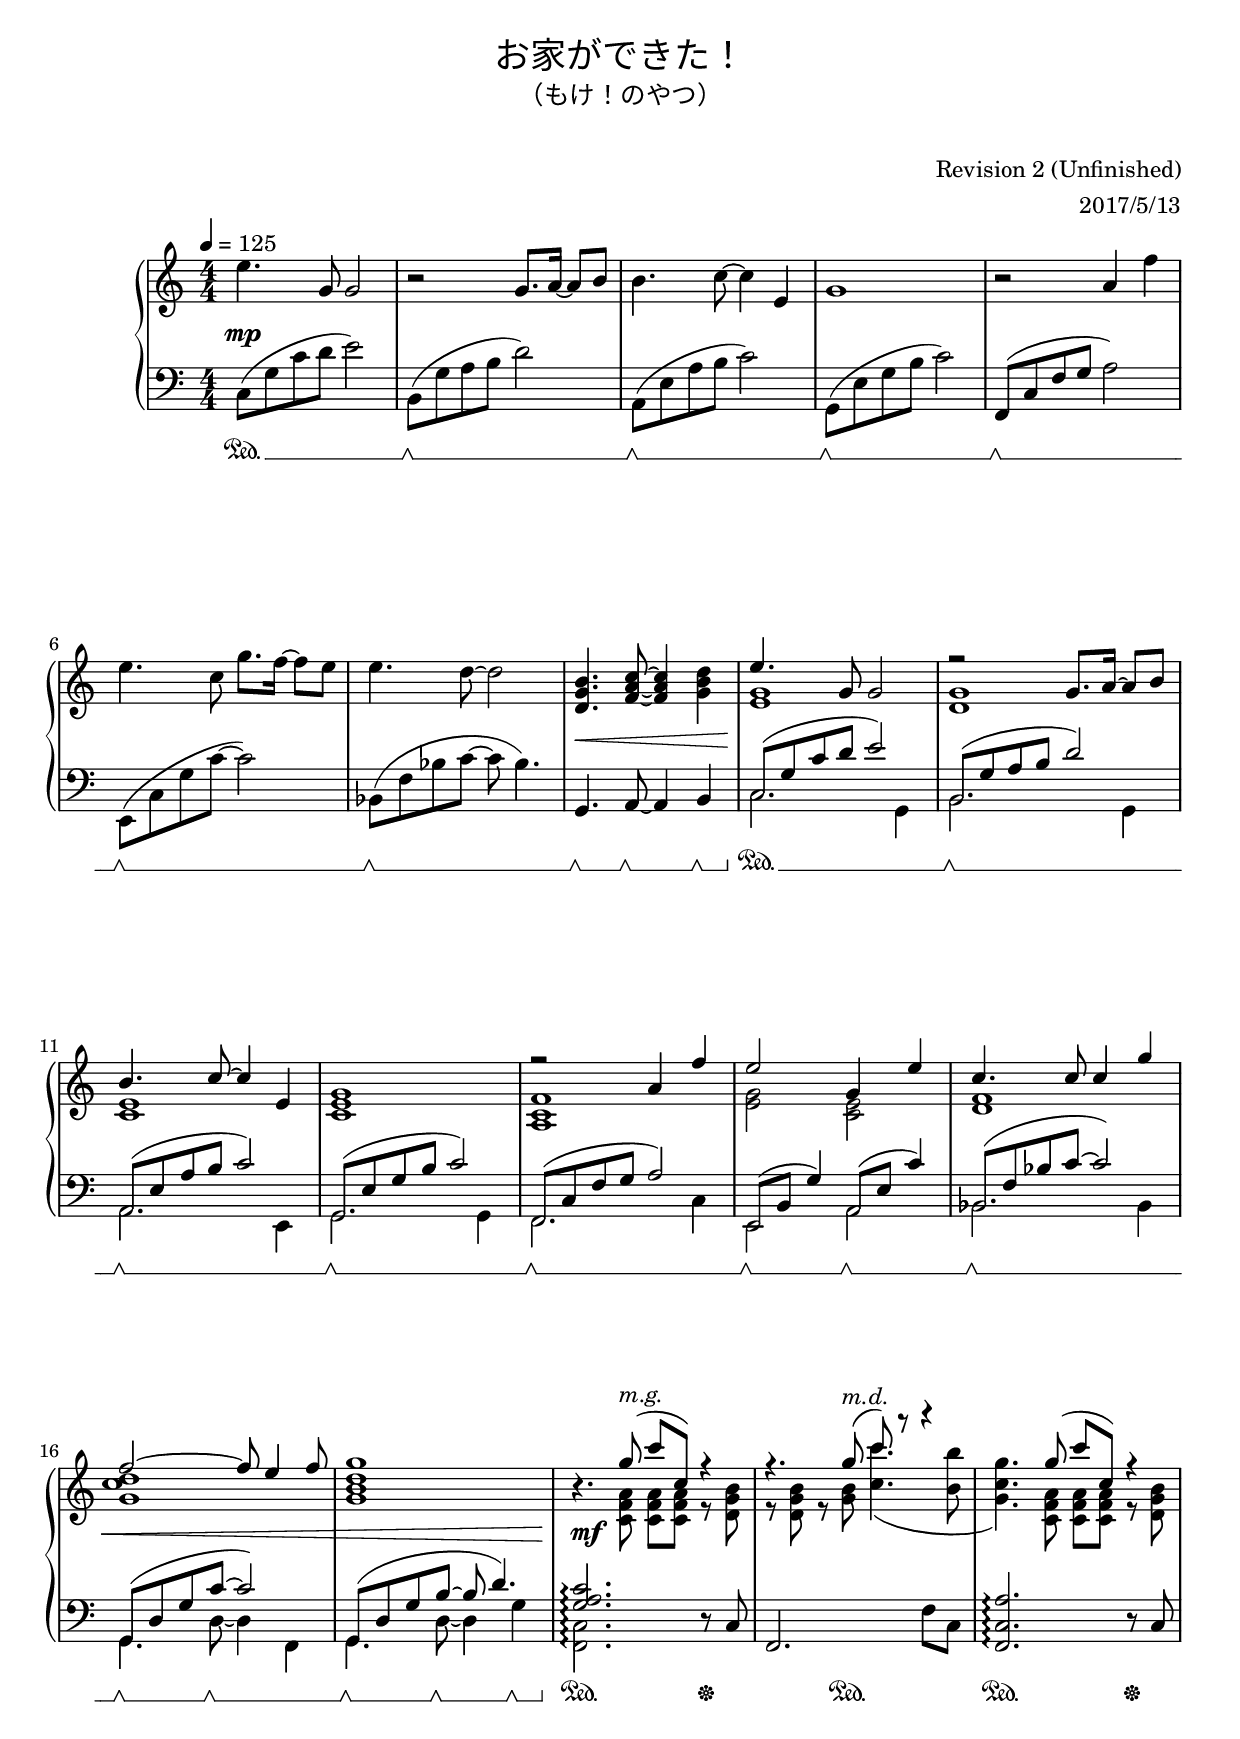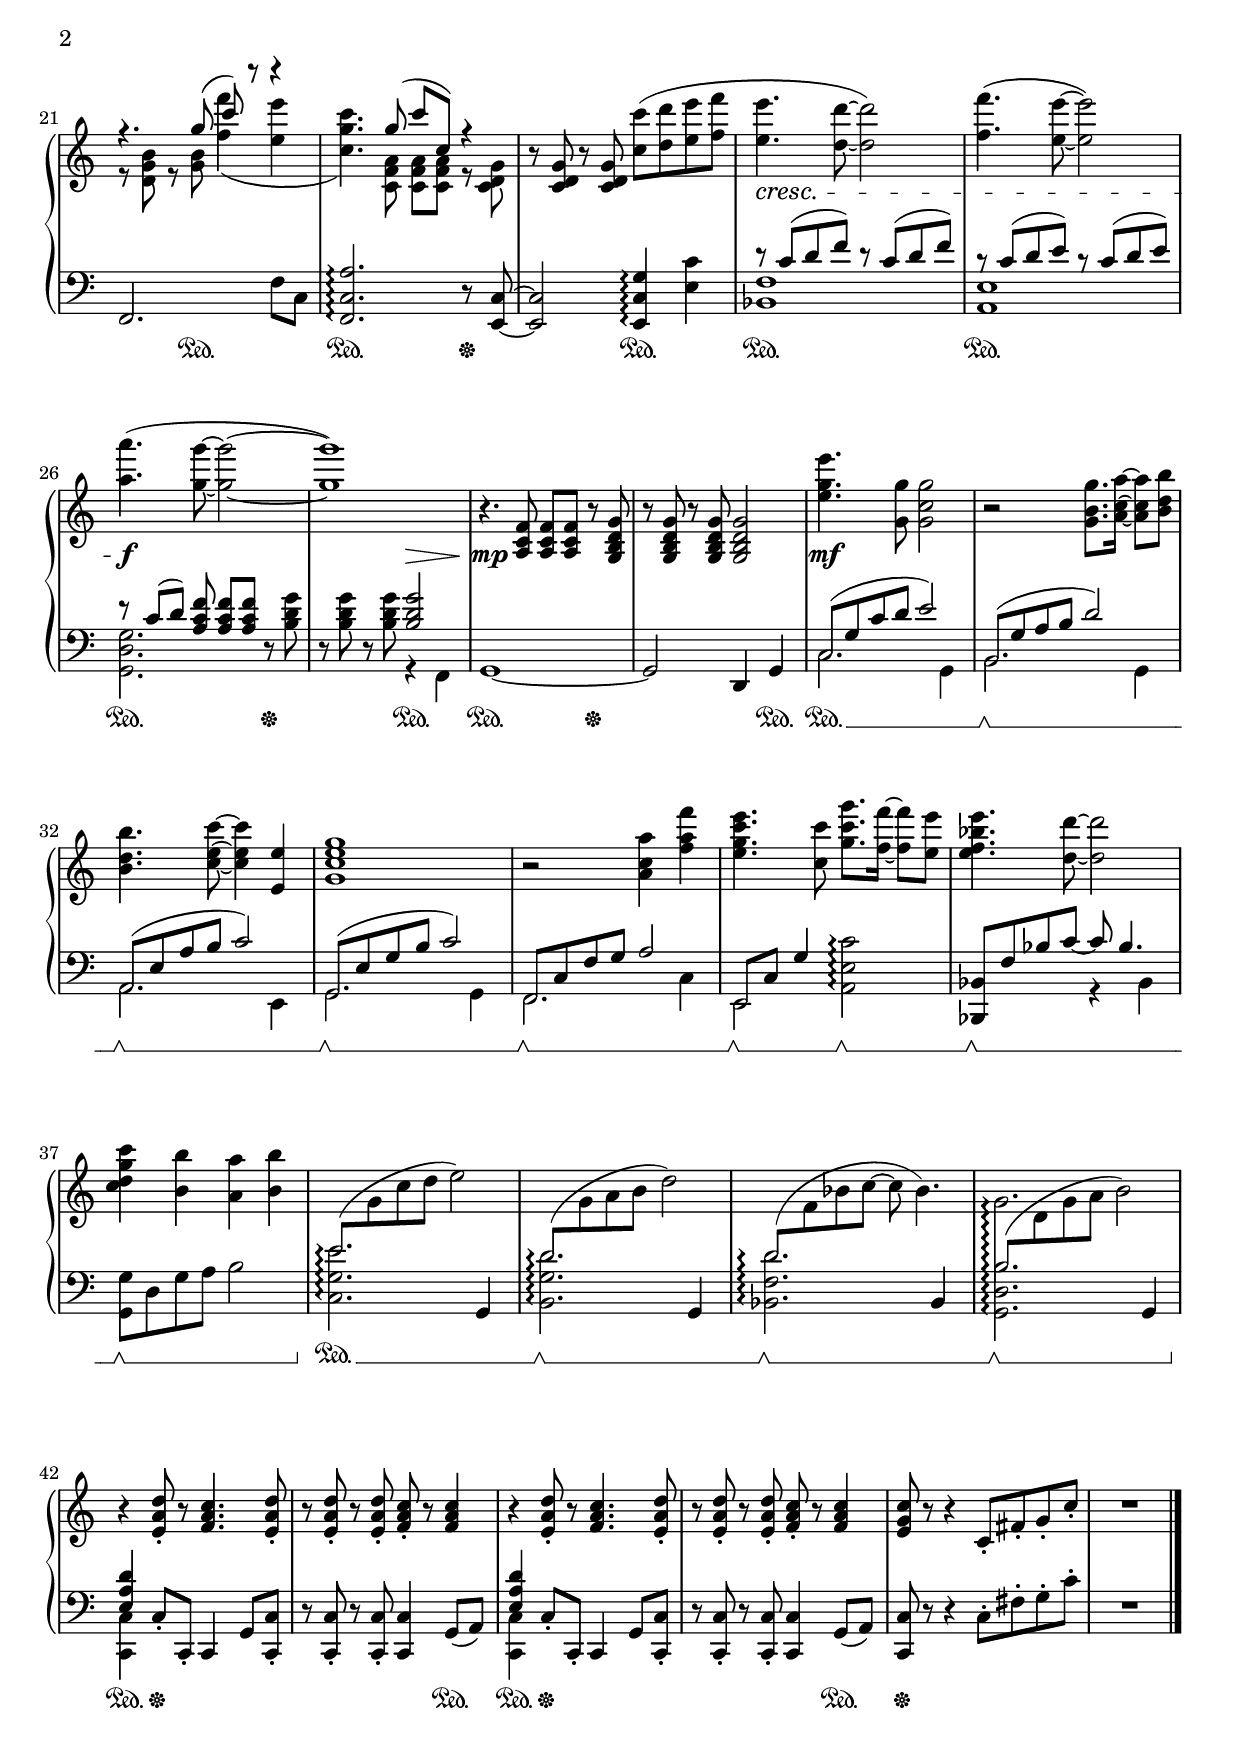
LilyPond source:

\version "2.19.59"

\include "stylesheet.ily"

cleft = \change Staff = "left"
cright = \change Staff = "right"

\header {
  title = "お家ができた！"
  nickname = "（もけ！のやつ）"
  revision = "Revision 2 (Unfinished)"
  date = "2017/5/13"
}

\paper {
}

global = {
  \key c \major
  \time 4/4
  \tempo 4 = 125
  s1*47 \bar "|."
}

right = << \global \relative {
  \clef treble
  e''4. g,8 g2 | r2 g8. a16 ~ a8 b | b4. c8 ~ c4 e, | g1 |
  r2 a4 f' | e4. c8 g'8. f16 ~ f8 e | e4. d8 ~ d2 | <d, g b>4. <f a c>8 ~ q4 <g b d> |
  << { e'4. g,8 g2 | r2 g8. a16 ~ a8 b | b4. c8 ~ c4 e, | g1 } \\ { <e g>1 | <d g> | <c e> | <c e> } >>
  << { r2 a'4 f' | e2 g,4 e' | c4. c8 c4 g' | f2 ~ f8 e4 f8 } \\ { <a,, c f>1 | <e' g>2 <c e> | <d f>1 | <g c d> } >>
  <g b d g>1 |

  r4. << { \voiceOne g'8(^\markup \italic "m.g." c c,) r4 | r4. \shape #'((0.5 . 1) (0 . 1) (0 . 2) (0.5 . 2)) Slur g'8(^\markup \italic "m.d." \mergeDifferentlyDottedOn c) r r4 }
     \context Voice = "r2" { \voiceTwo <c,, f a>8 q q r <d g b> | r q r <g b> <c c'>4.( <b b'>8 }>>
  \context Voice = "r2" <g c g'>4.) << { \voiceOne g'8( c c,) r4 | r4. \shape #'((0.5 . 1) (0 . 1) (0 . 2) (0.5 . 2)) Slur g'8( c) r r4 }
     \context Voice = "r2" { \voiceTwo <c,, f a>8 q q r <d g b> | r q r <g b> <f' f'>4( <e e'> } >>
  \context Voice = "r2" <c g' c>4.) << { g'8( c c,) r4 } \\ { <c, f a>8 q q r <c d g> } >> | \oneVoice r q r q <c' c'>8( <d d'> <e e'> <f f'> |
  <e e'>4. <d d'>8 ~ q2) | <f f'>4.( <e e'>8 ~ q2) | <a a'>4.( <g g'>8 ~ q2 ~ | q1) |
  r4. <a,, c f>8 q q r <g b d g> | r q r q q2 |

  <e'' g e'>4. <g, g'>8 <g c g'>2 | r2 <g b g'>8. <a c a'>16 ~ q8 <b d b'> | q4. <c e c'>8 ~ q4 <e, e'> | <g c e g>1 |
  r2 <a c a'>4 <f' a f'> | <e g c e>4. <c c'>8 <g' c g'>8. <f f'>16 ~ q8 <e e'> | <e f bes e>4. <d d'>8 ~ q2 | <c d g c>4 <b b'> <a a'> <b b'> |

  \cleft e,8( \cright g c d e2) | \cleft d,8( \cright g a b d2) |
  \cleft d,8( \cright f bes c ~ c bes4.) | << { \cleft b,8( \cright d g a b2) } \new Voice { \stemDown \once \override Stem.cross-staff = ##t \once \override Stem.length = #15 g2.\arpeggio } >> |
  r4 <e a d>8-. r <f a c>4. <e a d>8-. | r q-. r q-. <f a c>-. r q4 |
  r4 <e a d>8-. r <f a c>4. <e a d>8-. | r q-. r q-. <f a c>-. r q4 |
  <e g c>8 r r4 c8-. fis-. g-. c-. | R1 |
} >>

left = << \global \relative {
  \clef bass
  c8( g' c d e2) | b,8( g' a b d2) | a,8( e' a b c2) | g,8( e' g b c2) |
  f,,8( c' f g a2) | e,8( c' g' c ~ c2) | bes,8( f' bes c ~ c bes4.) |
  g,4. a8 ~ a4 b |

  << { c8( g' c d e2) | b,8( g' a b d2) | a,8( e' a b c2) | g,8( e' g b c2) } \\
     { \mergeDifferentlyHeadedOn \mergeDifferentlyDottedOn c,2. g4 | b2. g4 | a2. e4 | g2. g4 } >>
  << {
    f8( c' f g a2) | e,8( b' g'4) a,8( e' c'4) | bes,8( f' bes c ~ c2) |
    g,8( d' g c ~ c2) | g,8( d' g b ~ b d4.) |
  } \\ {
    f,,2. c'4 | e,2 a | bes2. bes4 | g4. d'8 ~ d4 f, | g4. d'8 ~ d4 g |
  } >>

  << <g a c>2.\arpeggio \\ <f, c'>\arpeggio >> r8 c' | f,2. f'8 c |
  <f, c' a'>2.\arpeggio r8 c' | f,2. f'8 c |
  <f, c' a'>2.\arpeggio r8 <e c'> ~ | q2 <e c' g'>4\arpeggio <e' c'> |
  << { r8 c'( d f) r c( d f) | r c( d e) r c( d e) } \\ { <bes, f'>1 | <a e'>} >>
  << { r8 c'([ d)] <a c f> q[ q] } \\ { <g, d' g>2. } >> r8 <b' d g> | r q r q << q2 \\ { r4 f, } >> |
  g1 ~ | g2 d4 g |

  << { c8( g' c d e2) | b,8( g' a b d2) | a,8( e' a b c2) | g,8( e' g b c2) } \\
     { \mergeDifferentlyHeadedOn \mergeDifferentlyDottedOn c,2. g4 | b2. g4 | a2. e4 | g2. g4 } >>
  << { f8 c' f g a2 | e,8 c' g'4 } \\ { f,2. c'4 | e,2 } >> <a e' c'>2\arpeggio |
  <bes, bes'>8 f'' bes c ~ << { \voiceOne c8 bes4. } \new Voice { \voiceTwo r4 bes, } >> | \oneVoice
  <g g'>8 d' g a b2 |
  <c, g' e'>2.\arpeggio g4 | <b g' d'>2.\arpeggio g4 | <bes f' d'>2.\arpeggio bes4 | <g d' b'>2.\arpeggio g4 |

  << { <e' a d>4 } \\ { <c, c'>} >> c'8-. c,-. c4 g'8 <c, c'>-. | r q-. r q-. q4 g'8( a) |
  << { <e' a d>4 } \\ { <c, c'>} >> c'8-. c,-. c4 g'8 <c, c'>-. | r q-. r q-. q4 g'8( a) |
  <c, c'>8 r r4 c'8-. fis-. g-. c-. | R1 |
} >>

dynamics = {
  s1*7\mp s1\<
  s1*7\! s1*2\<
  s1*6\mf s1*2\cresc s1\f s2 s\>
  s1*2\mp
  s1\mf
}

pedal = {
  \set pedalSustainStyle = #'mixed
  s1\sustainOn s\sustainOff\sustainOn s\sustainOff\sustainOn s\sustainOff\sustainOn
  s1\sustainOff\sustainOn s\sustainOff\sustainOn s\sustainOff\sustainOn s4.\sustainOff\sustainOn s\sustainOff\sustainOn s8.\sustainOff\sustainOn s16\sustainOff

  s1\sustainOn s\sustainOff\sustainOn s\sustainOff\sustainOn s\sustainOff\sustainOn
  s1\sustainOff\sustainOn s2\sustainOff\sustainOn s\sustainOff\sustainOn s1\sustainOff\sustainOn
  s4.\sustainOff\sustainOn s\sustainOff\sustainOn s4 s4.\sustainOff\sustainOn s\sustainOff\sustainOn s8.\sustainOff\sustainOn s16\sustainOff

  \set pedalSustainStyle = #'text
  s2.\sustainOn s4\sustainOff s4. s8\sustainOn s2 s2.\sustainOn s4\sustainOff s4. s8\sustainOn s2
  s2.\sustainOn s4\sustainOff s2 s\sustainOn s1\sustainOn s\sustainOn
  s2.\sustainOn s4\sustainOff s2 s\sustainOn s2.\sustainOn s4\sustainOff s2 s4 s\sustainOn

  \set pedalSustainStyle = #'mixed
  s1\sustainOn s\sustainOff\sustainOn s\sustainOff\sustainOn s\sustainOff\sustainOn
  s1\sustainOff\sustainOn s2\sustainOff\sustainOn s\sustainOff\sustainOn s1\sustainOff\sustainOn s2.\sustainOff\sustainOn s8. s16\sustainOff

  s1\sustainOn s\sustainOff\sustainOn s\sustainOff\sustainOn s2.\sustainOff\sustainOn s8. s16\sustainOff
  \set pedalSustainStyle = #'text
  s4\sustainOn s\sustainOff s2 s2. s4\sustainOn s4\sustainOn s\sustainOff s2 s2. s4\sustainOn s1\sustainOff
}

\score {
  <<
    \new PianoStaff \with {
      connectArpeggios = ##t
    } <<
      \new Staff = "right" \right
      \new PianoDynamics = "dynamics" \dynamics
      \new Staff = "left" \left
      \new PianoPedal = "pedal" \pedal
    >>
  >>
  \layout {
    \context {
      \Voice
      \override Slur.details.free-head-distance = 1
    }
  }
  \midi {}
}
